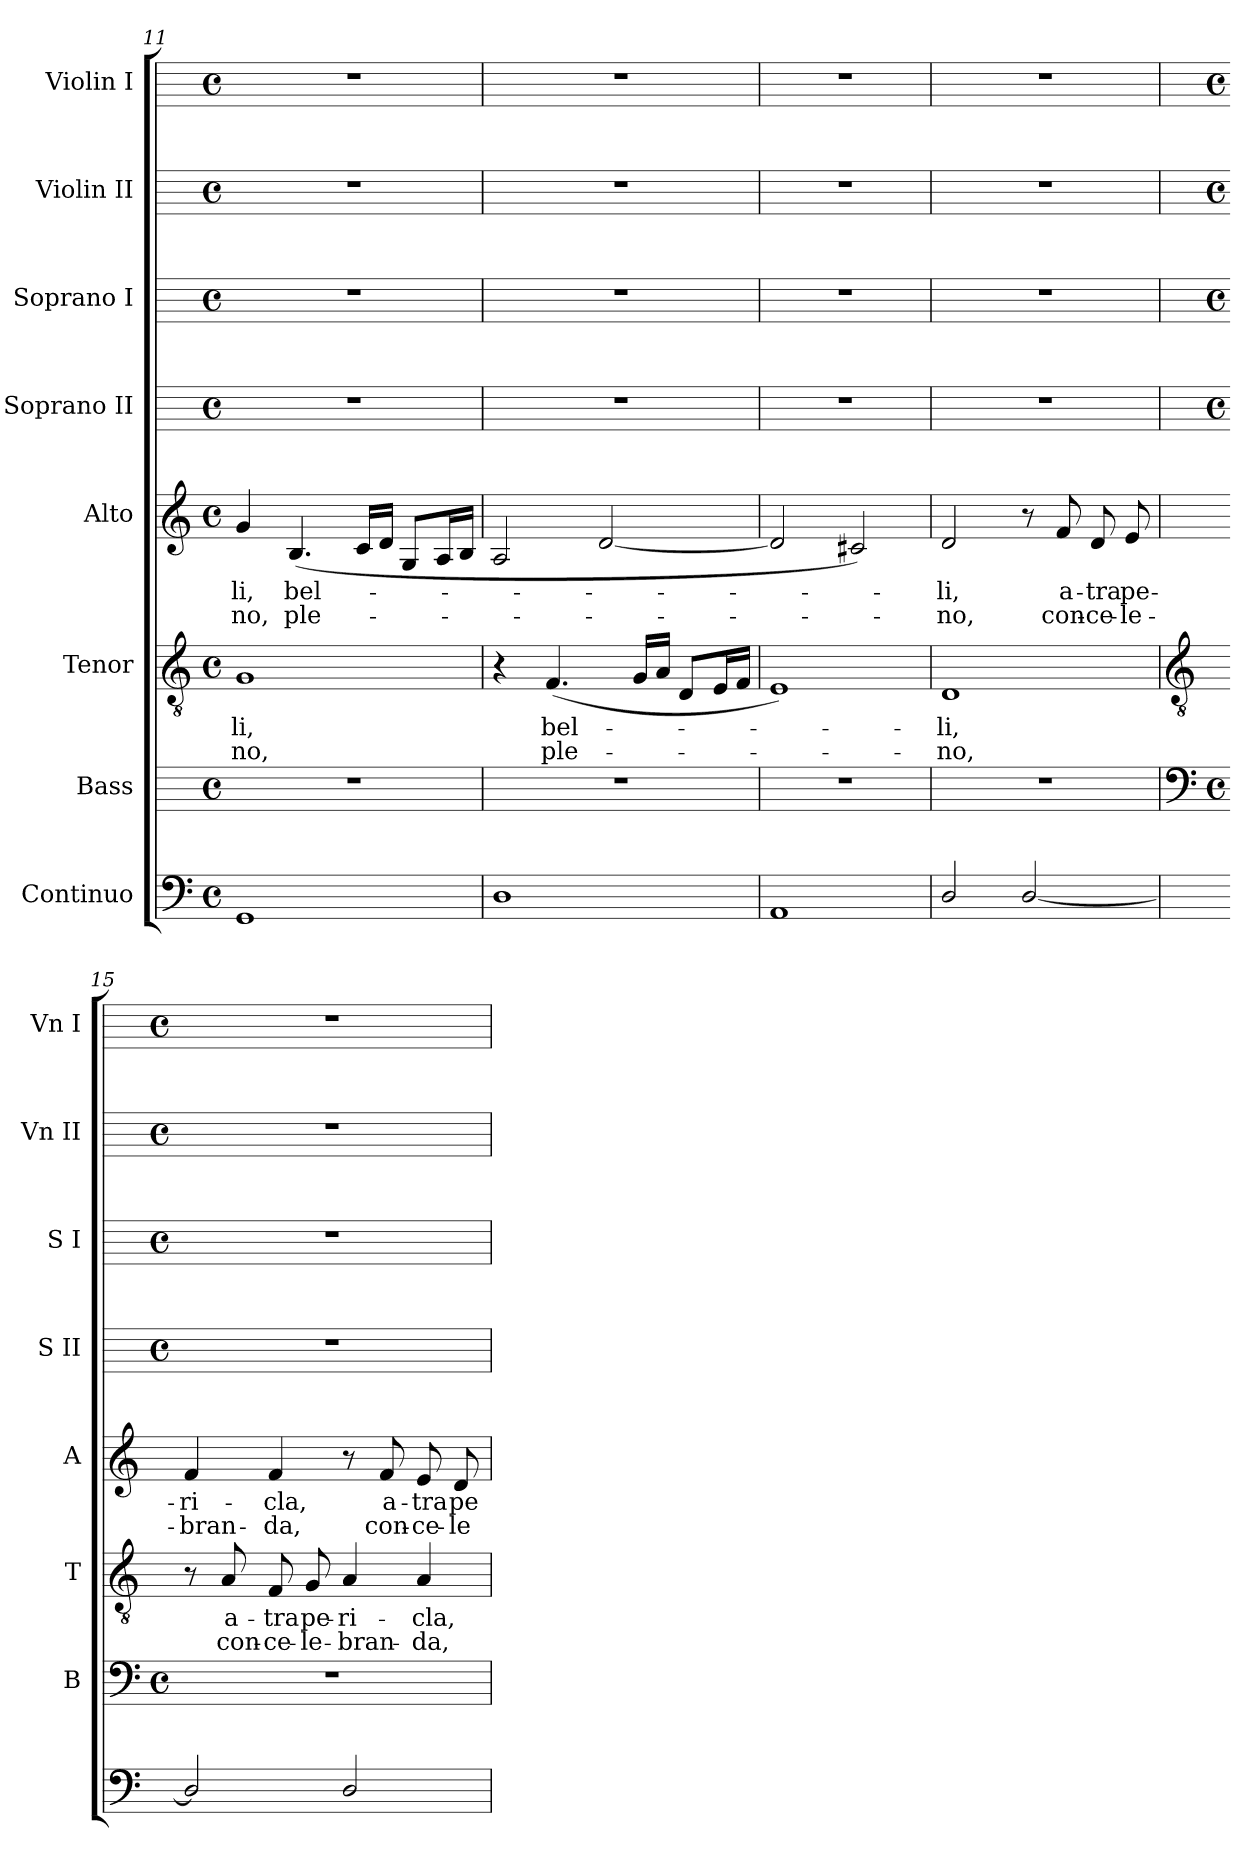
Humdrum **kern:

**kern	**kern	**kern	**text	**text	**kern	**text	**text	**kern	**kern	**kern	**kern
*part8	*part7	*part6	*part6	*part6	*part5	*part5	*part5	*part4	*part3	*part2	*part1
*staff8	*staff7	*staff6	*staff6	*staff6	*staff5	*staff5	*staff5	*staff4	*staff3	*staff2	*staff1
*I"Continuo	*I"Bass	*I"Tenor	*	*	*I"Alto	*	*	*I"Soprano II	*I"Soprano I	*I"Violin II	*I"Violin I
*	*I'B	*I'T	*	*	*I'A	*	*	*I'S II	*I'S I	*I'Vn II	*I'Vn I
*clefF4	*	*clefGv2	*	*	*clefG2	*	*	*	*	*	*
*k[]	*	*k[]	*	*	*k[]	*	*	*	*	*	*
*C:	*	*C:	*	*	*C:	*	*	*	*	*	*
*M4/4	*M4/4	*M4/4	*	*	*M4/4	*	*	*M4/4	*M4/4	*M4/4	*M4/4
*met(c)	*met(c)	*met(c)	*	*	*met(c)	*	*	*met(c)	*met(c)	*met(c)	*met(c)
=11	=11	=11	=11	=11	=11	=11	=11	=11	=11	=11	=11
!	!	!	!LO:LY:b	!LO:LY:b	!	!LO:LY:b	!LO:LY:b	!	!	!	!
1GG	1r	1G	li,	no,	4g	li,	no,	1r	1r	1r	1r
!	!	!	!	!	!	!LO:LY:b	!LO:LY:b	!	!	!	!
.	.	.	.	.	(<4.B	bel-	ple-	.	.	.	.
.	.	.	.	.	16cLL	.	.	.	.	.	.
.	.	.	.	.	16dJJ	.	.	.	.	.	.
.	.	.	.	.	8GL	.	.	.	.	.	.
.	.	.	.	.	16AL	.	.	.	.	.	.
.	.	.	.	.	16BJJ	.	.	.	.	.	.
=12	=12	=12	=12	=12	=12	=12	=12	=12	=12	=12	=12
1D	1r	4r	.	.	2A	.	.	1r	1r	1r	1r
!	!	!	!LO:LY:b	!LO:LY:b	!	!	!	!	!	!	!
.	.	(<4.F	bel-	ple-	.	.	.	.	.	.	.
.	.	.	.	.	[2d	.	.	.	.	.	.
.	.	16GLL	.	.	.	.	.	.	.	.	.
.	.	16AJJ	.	.	.	.	.	.	.	.	.
.	.	8DL	.	.	.	.	.	.	.	.	.
.	.	16EL	.	.	.	.	.	.	.	.	.
.	.	16FJJ	.	.	.	.	.	.	.	.	.
=13	=13	=13	=13	=13	=13	=13	=13	=13	=13	=13	=13
1AA	1r	1E)	.	.	2d]	.	.	1r	1r	1r	1r
.	.	.	.	.	2c#X)	.	.	.	.	.	.
=14	=14	=14	=14	=14	=14	=14	=14	=14	=14	=14	=14
!	!	!	!LO:LY:b	!LO:LY:b	!	!LO:LY:b	!LO:LY:b	!	!	!	!
2D/	1r	1D	li,	no,	2d	li,	no,	1r	1r	1r	1r
[2D/	.	.	.	.	8r	.	.	.	.	.	.
!	!	!	!	!	!	!LO:LY:b	!LO:LY:b	!	!	!	!
.	.	.	.	.	8f	a-	-con-	.	.	.	.
!	!	!	!	!	!	!LO:LY:b	!LO:LY:b	!	!	!	!
.	.	.	.	.	8d	-tra	ce-	.	.	.	.
!	!	!	!	!	!	!LO:LY:b	!LO:LY:b	!	!	!	!
.	.	.	.	.	8e	-pe-	-le-	.	.	.	.
!!LO:LB:g=z
=15	=15	=15	=15	=15	=15	=15	=15	=15	=15	=15	=15
*	*clefF4	*clefGv2	*	*	*	*	*	*	*	*	*
*	*k[]	*	*	*	*	*	*	*	*	*	*
*	*C:	*	*	*	*	*	*	*	*	*	*
*	*M4/4	*	*	*	*	*	*	*M4/4	*M4/4	*M4/4	*M4/4
*	*met(c)	*	*	*	*	*	*	*met(c)	*met(c)	*met(c)	*met(c)
!	!	!	!	!	!	!LO:LY:b	!LO:LY:b	!	!	!	!
2D/]	1r	8r	.	.	4f	-ri-	-bran-	1r	1r	1r	1r
!	!	!	!LO:LY:b	!LO:LY:b	!	!	!	!	!	!	!
.	.	8A	a-	-con-	.	.	.	.	.	.	.
!	!	!	!LO:LY:b	!LO:LY:b	!	!LO:LY:b	!LO:LY:b	!	!	!	!
.	.	8F	-tra	ce-	4f	-cla,	da,	.	.	.	.
!	!	!	!LO:LY:b	!LO:LY:b	!	!	!	!	!	!	!
.	.	8G	-pe-	-le-	.	.	.	.	.	.	.
!	!	!	!LO:LY:b	!LO:LY:b	!	!	!	!	!	!	!
2D/	.	4A	-ri-	-bran-	8r	.	.	.	.	.	.
!	!	!	!	!	!	!LO:LY:b	!LO:LY:b	!	!	!	!
.	.	.	.	.	8f	a-	-con-	.	.	.	.
!	!	!	!LO:LY:b	!LO:LY:b	!	!LO:LY:b	!LO:LY:b	!	!	!	!
.	.	4A	-cla,	da,	8e	-tra	ce-	.	.	.	.
!	!	!	!	!	!	!LO:LY:b	!LO:LY:b	!	!	!	!
.	.	.	.	.	8d	-pe-	-le-	.	.	.	.
=	=	=	=	=	=	=	=	=	=	=	=
*-	*-	*-	*-	*-	*-	*-	*-	*-	*-	*-	*-
